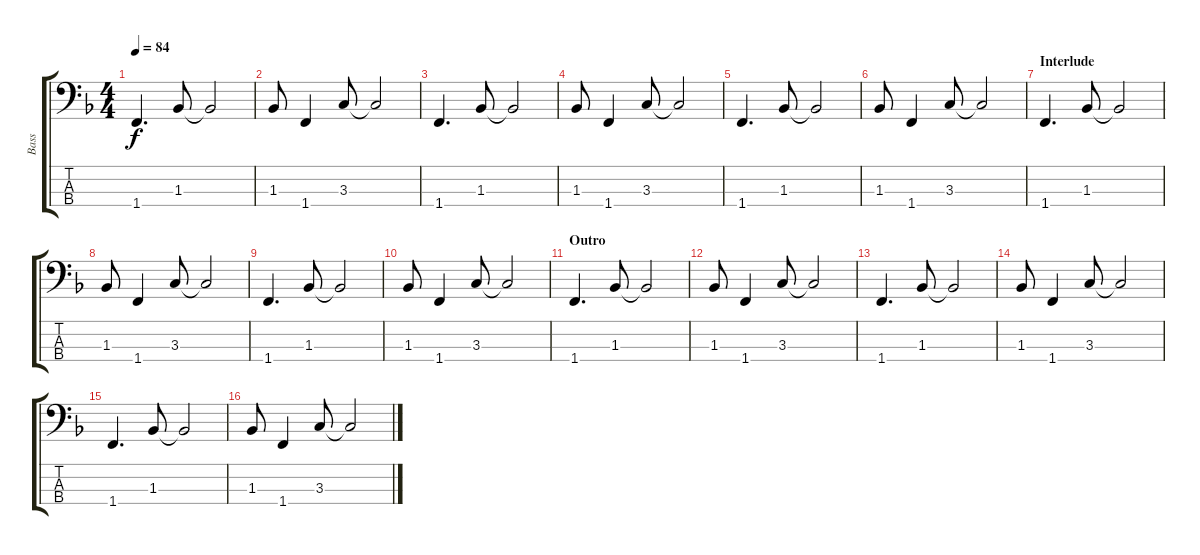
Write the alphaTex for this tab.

\track ("Bass" "Bass") {instrument electricbassfinger}
\staff {score tabs}
\tuning (G2 D2 A1 E1) {hide}
\ts (4 4)
\tempo 84
\clef f4
\ks f
1.4.4{d dy f} 1.3.8 1.3{t}.2 |
1.3.8 1.4.4 3.3.8 3.3{t}.2 |
1.4.4{d} 1.3.8 1.3{t}.2 |
1.3.8 1.4.4 3.3.8 3.3{t}.2 |
1.4.4{d} 1.3.8 1.3{t}.2 |
1.3.8 1.4.4 3.3.8 3.3{t}.2 |
\section ("" "Interlude")
1.4.4{d} 1.3.8 1.3{t}.2 |
1.3.8 1.4.4 3.3.8 3.3{t}.2 |
1.4.4{d} 1.3.8 1.3{t}.2 |
1.3.8 1.4.4 3.3.8 3.3{t}.2 |
\section ("" "Outro")
1.4.4{d} 1.3.8 1.3{t}.2 |
1.3.8 1.4.4 3.3.8 3.3{t}.2 |
1.4.4{d} 1.3.8 1.3{t}.2 |
1.3.8 1.4.4 3.3.8 3.3{t}.2 |
1.4.4{d} 1.3.8 1.3{t}.2 |
1.3.8 1.4.4 3.3.8 3.3{t}.2
